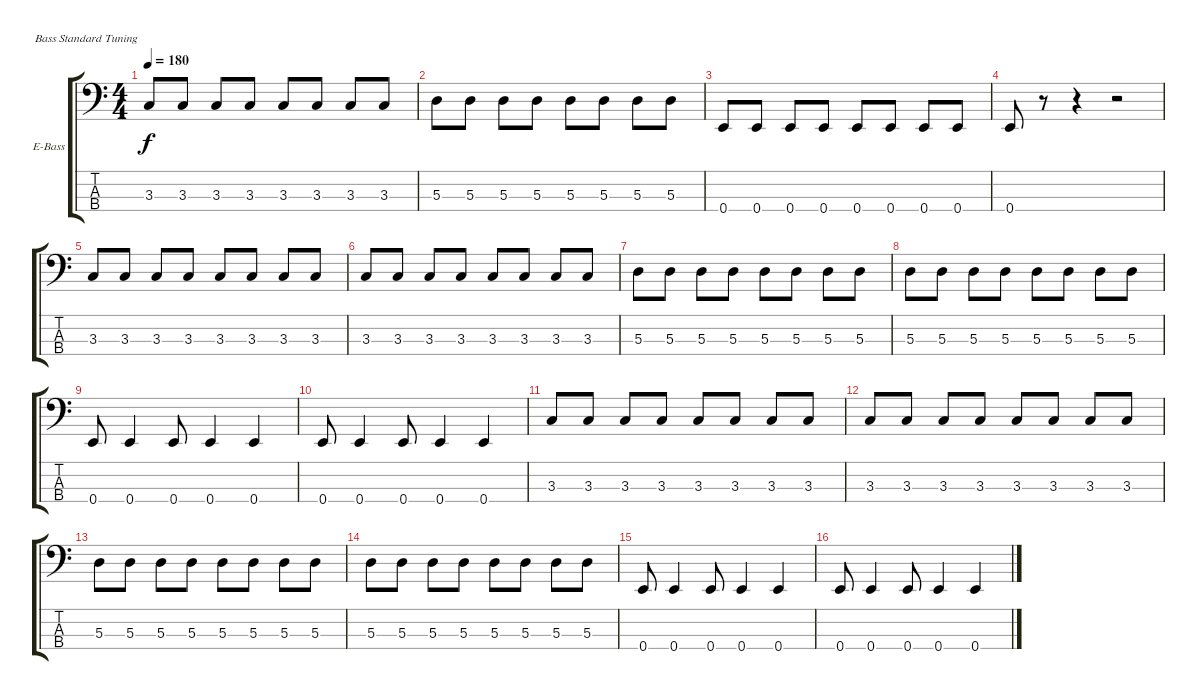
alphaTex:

\defaultSystemsLayout 4
\bracketExtendMode groupsimilarinstruments
\firstSystemTrackNameOrientation horizontal
\otherSystemsTrackNameOrientation horizontal
\track ("Басс Гитара" "E-Bass") {instrument electricbassfinger}
\staff {score tabs}
\tuning (G2 D2 A1 E1)
\ts (4 4)
\tempo 180
\clef f4
\scale
0.333333
\ks c
3.3.8{dy f} 3.3.8 3.3.8 3.3.8 3.3.8 3.3.8 3.3.8 3.3.8 |
\scale
0.333333 5.3.8 5.3.8 5.3.8 5.3.8 5.3.8 5.3.8 5.3.8 5.3.8 |
\scale
0.333333 0.4.8 0.4.8 0.4.8 0.4.8 0.4.8 0.4.8 0.4.8 0.4.8 |
\scale
0.333333 0.4.8 r.8 r.4 r.2 |
\scale
0.333333 3.3.8 3.3.8 3.3.8 3.3.8 3.3.8 3.3.8 3.3.8 3.3.8 |
\scale
0.333333 3.3.8 3.3.8 3.3.8 3.3.8 3.3.8 3.3.8 3.3.8 3.3.8 |
\scale
0.333333 5.3.8 5.3.8 5.3.8 5.3.8 5.3.8 5.3.8 5.3.8 5.3.8 |
\scale
0.333333 5.3.8 5.3.8 5.3.8 5.3.8 5.3.8 5.3.8 5.3.8 5.3.8 |
\scale
0.333333 0.4.8 0.4.4 0.4.8 0.4.4 0.4.4 |
\scale
0.333333 0.4.8 0.4.4 0.4.8 0.4.4 0.4.4 |
\scale
0.333333 3.3.8 3.3.8 3.3.8 3.3.8 3.3.8 3.3.8 3.3.8 3.3.8 |
\scale
0.333333 3.3.8 3.3.8 3.3.8 3.3.8 3.3.8 3.3.8 3.3.8 3.3.8 |
\scale
0.333333 5.3.8 5.3.8 5.3.8 5.3.8 5.3.8 5.3.8 5.3.8 5.3.8 |
\scale
0.333333 5.3.8 5.3.8 5.3.8 5.3.8 5.3.8 5.3.8 5.3.8 5.3.8 |
\scale
0.333333 0.4.8 0.4.4 0.4.8 0.4.4 0.4.4 |
\scale
0.333333 0.4.8 0.4.4 0.4.8 0.4.4 0.4.4
